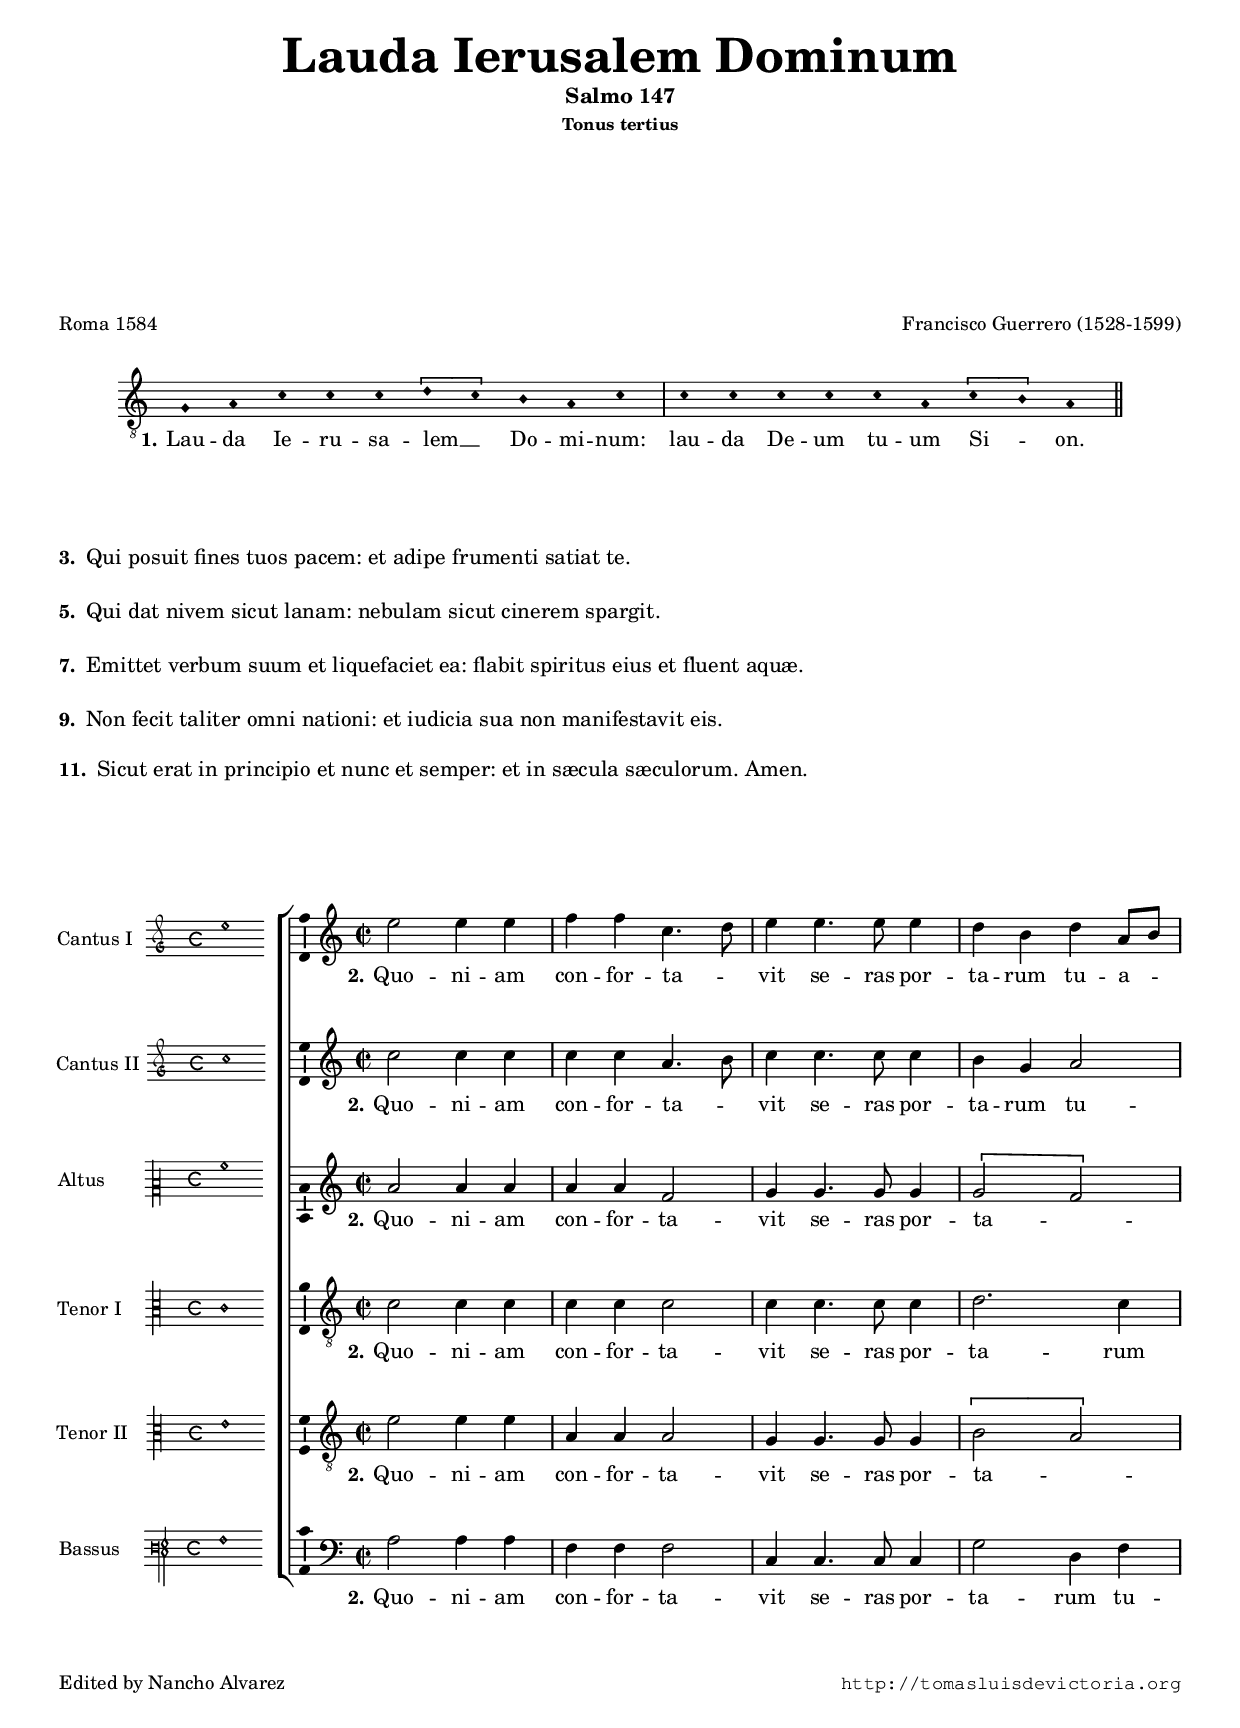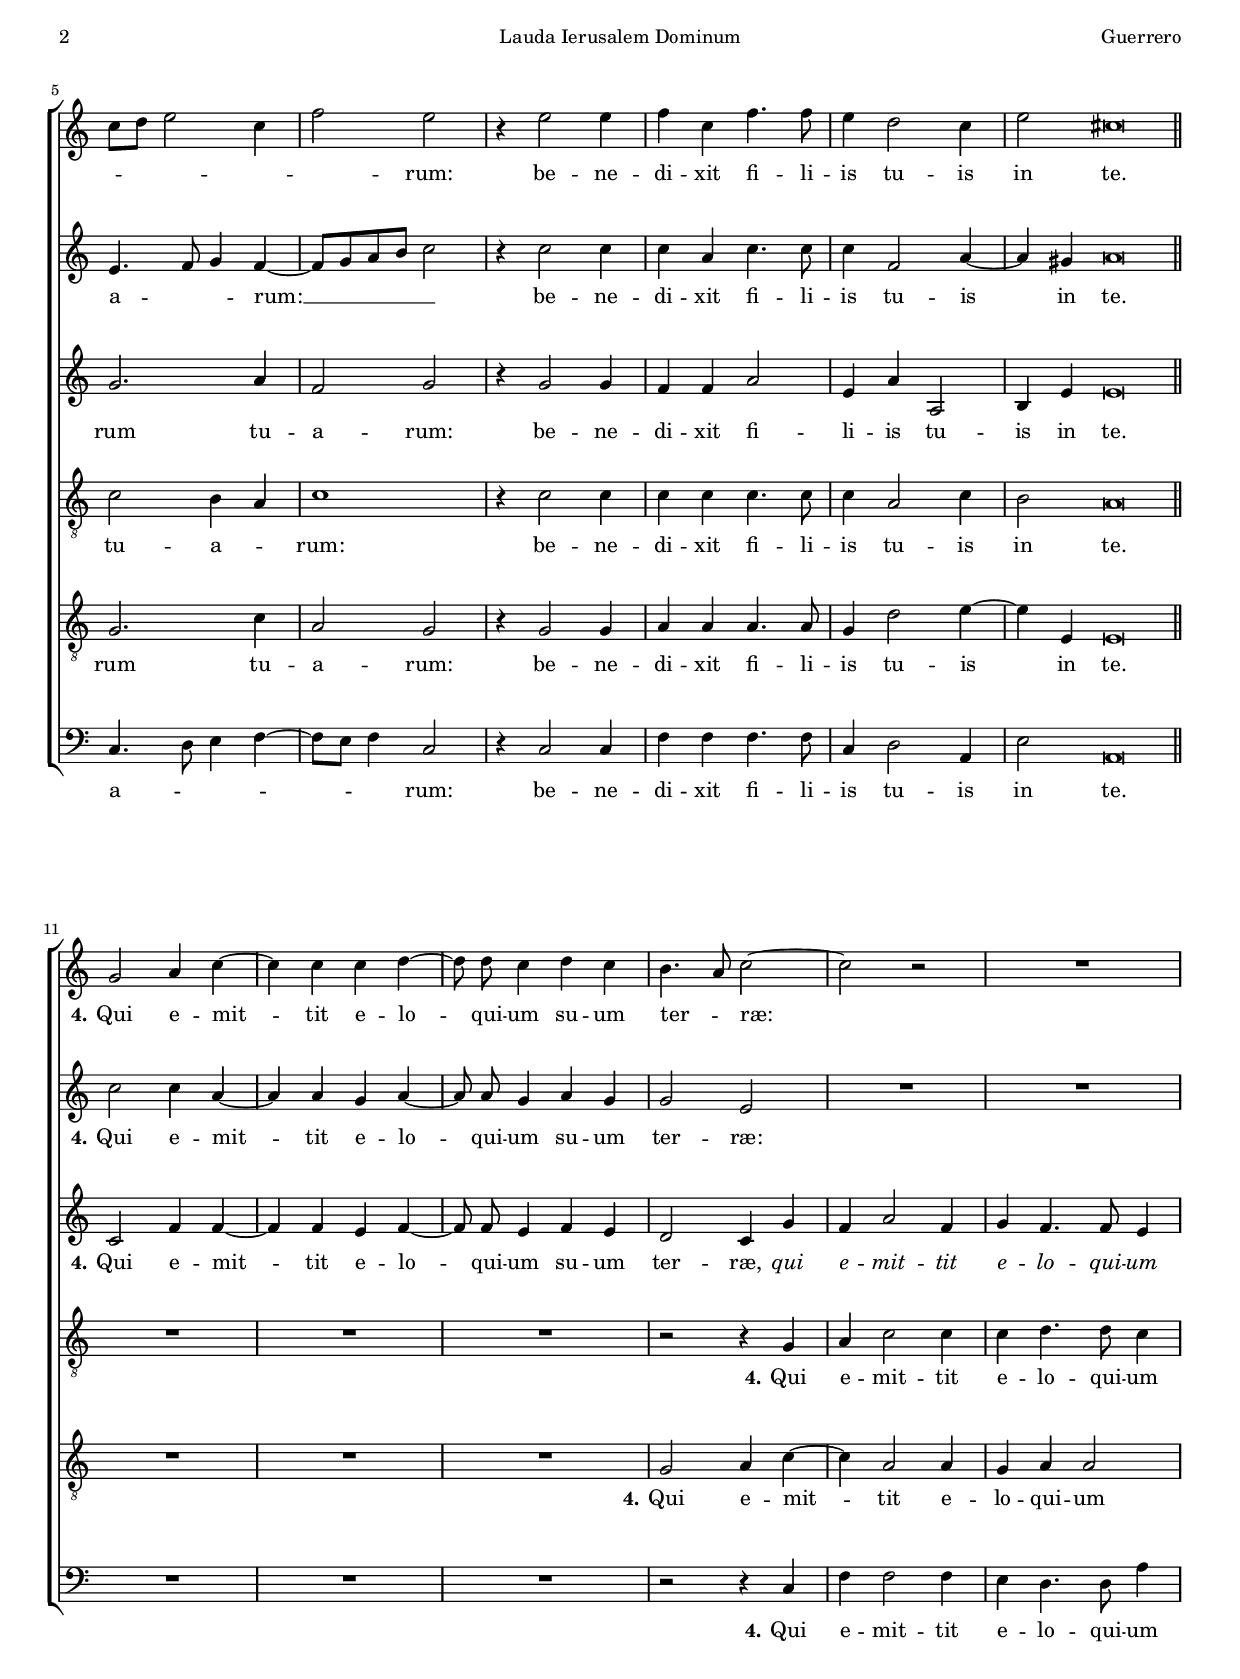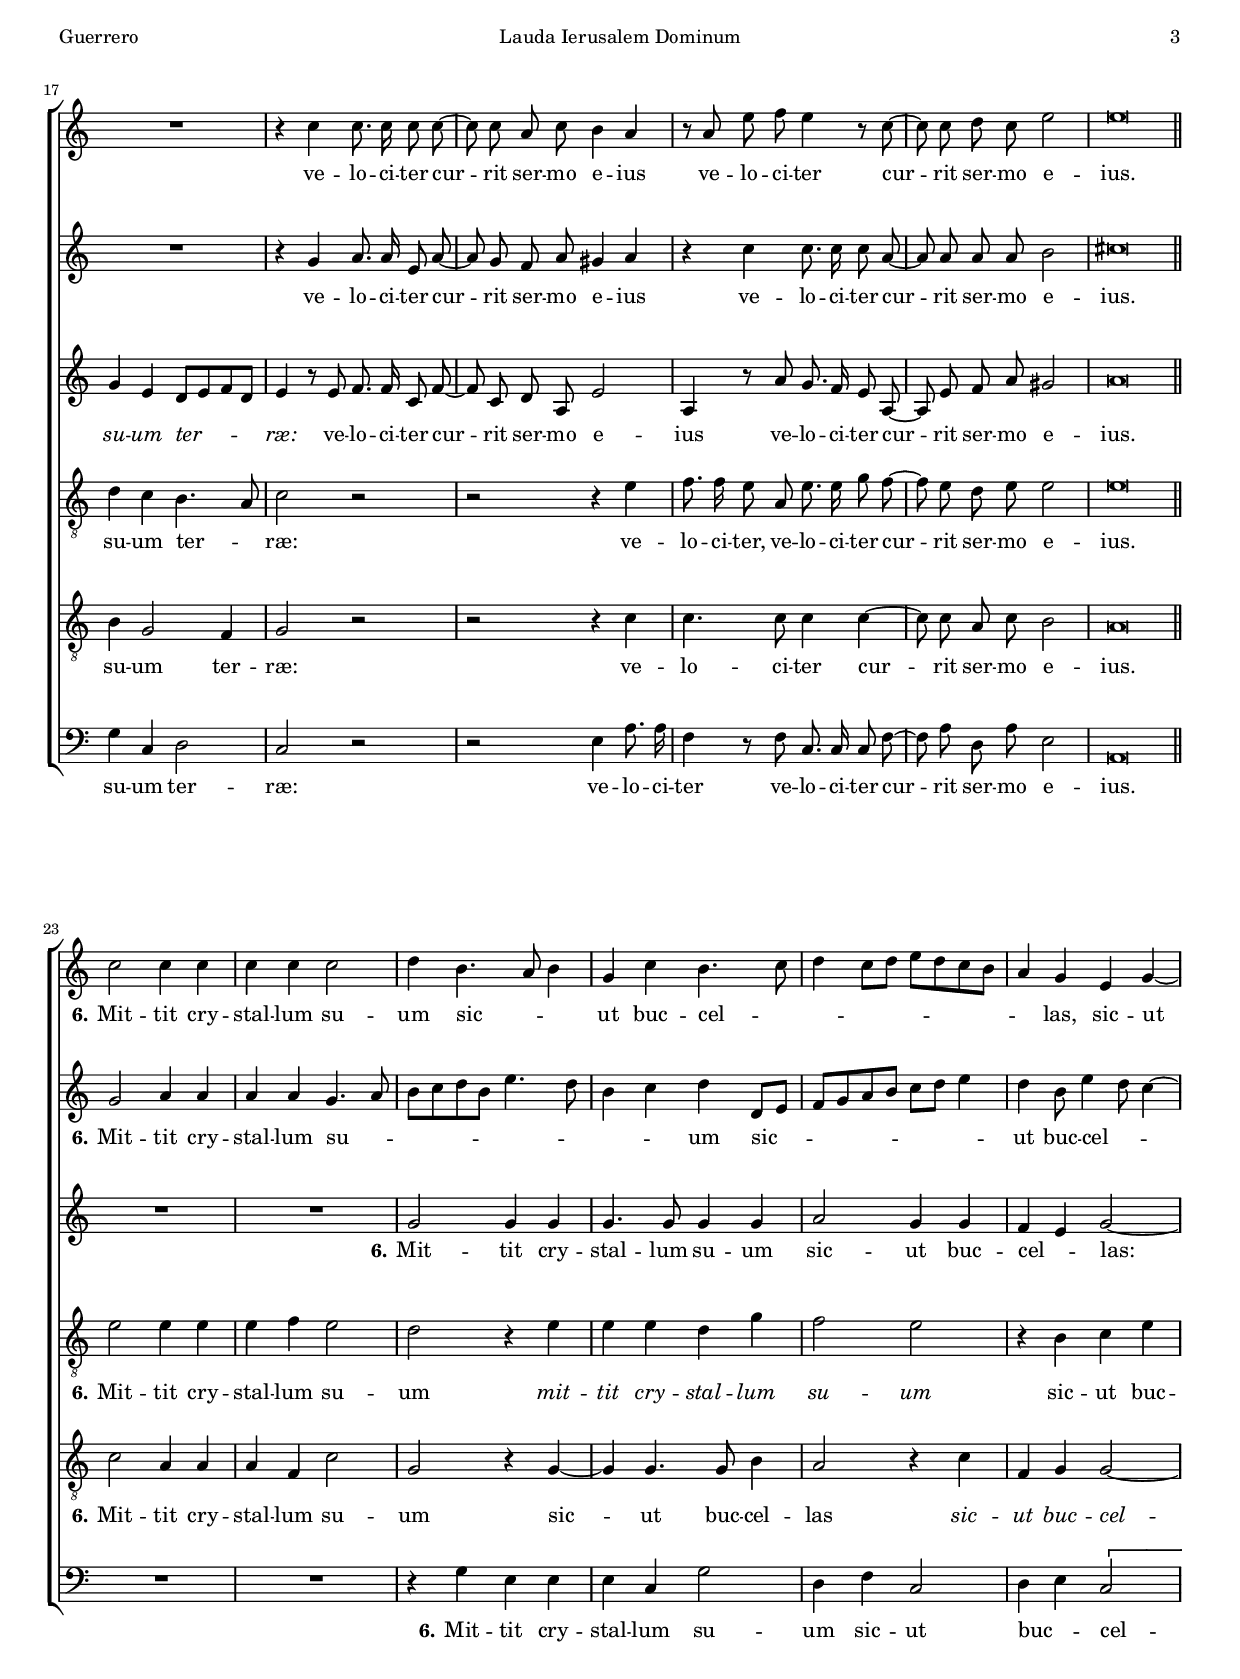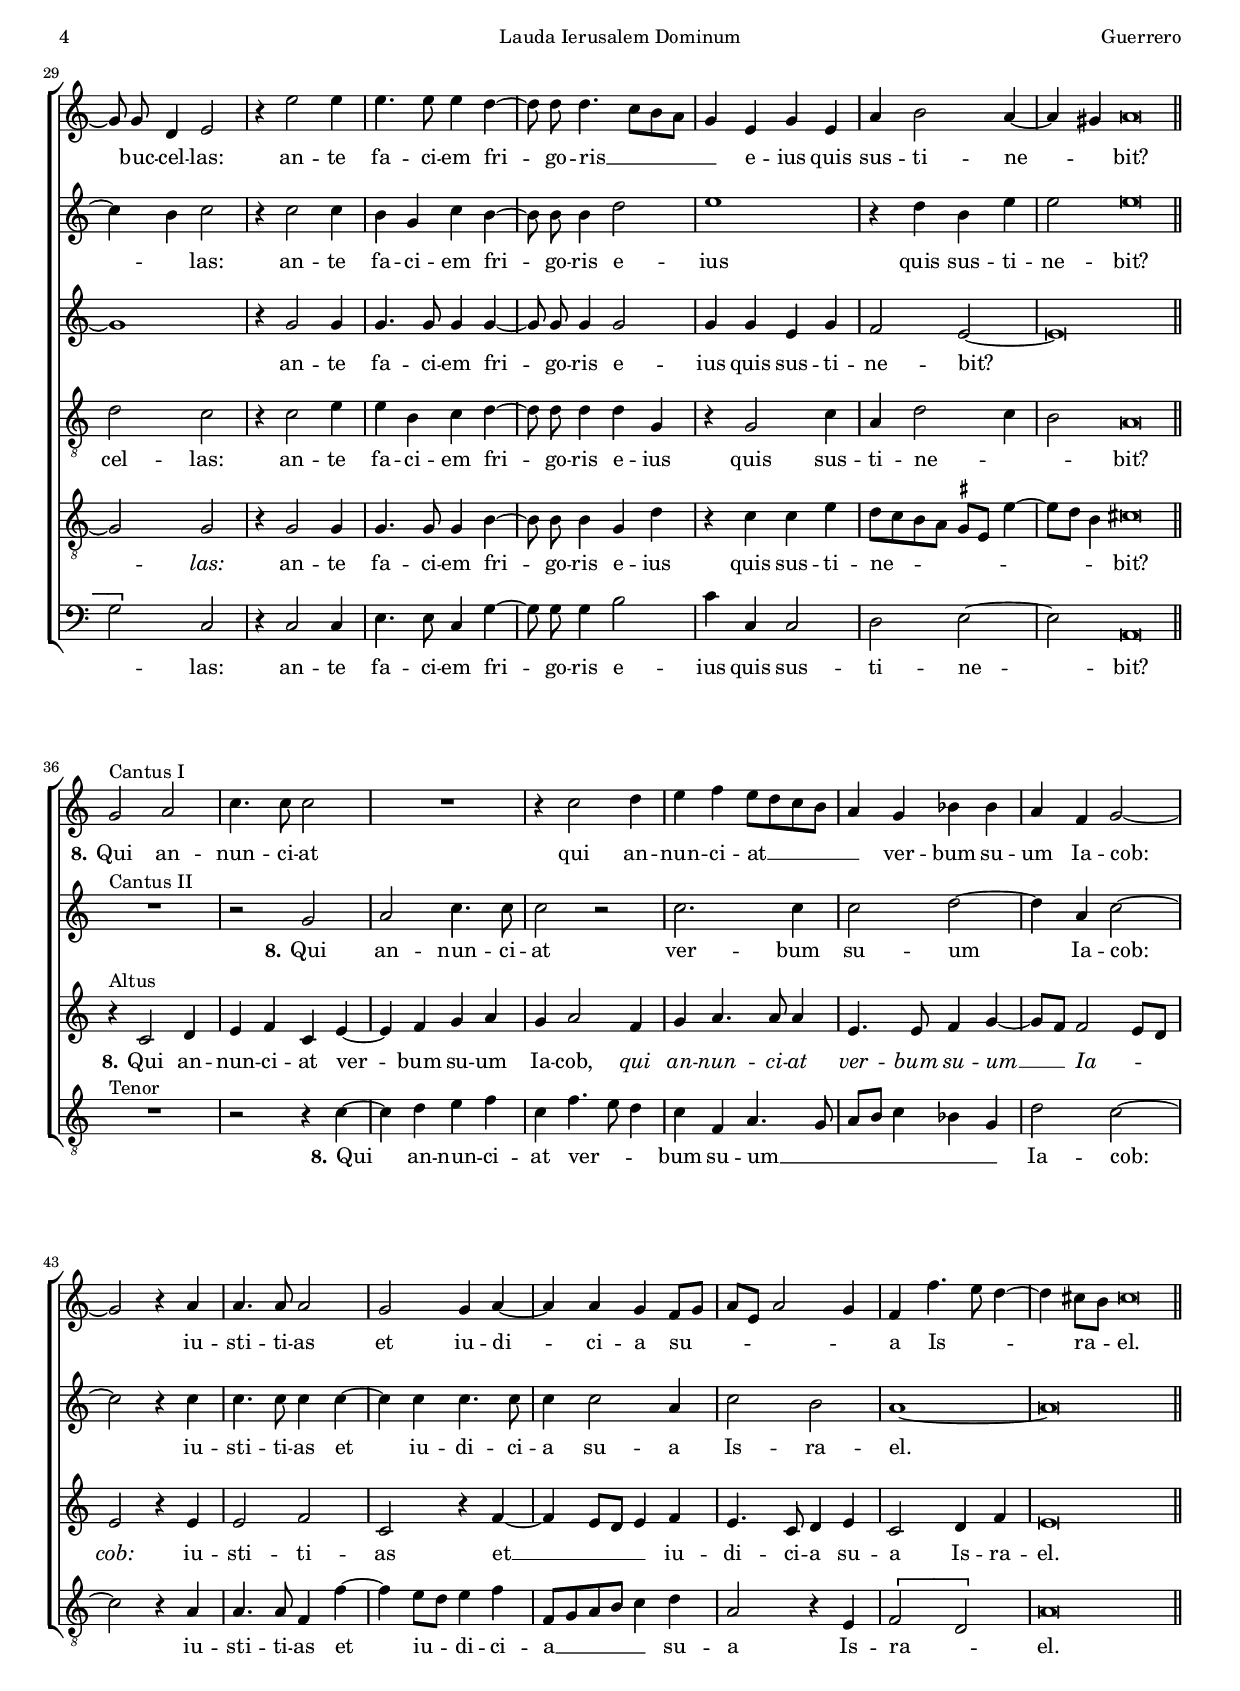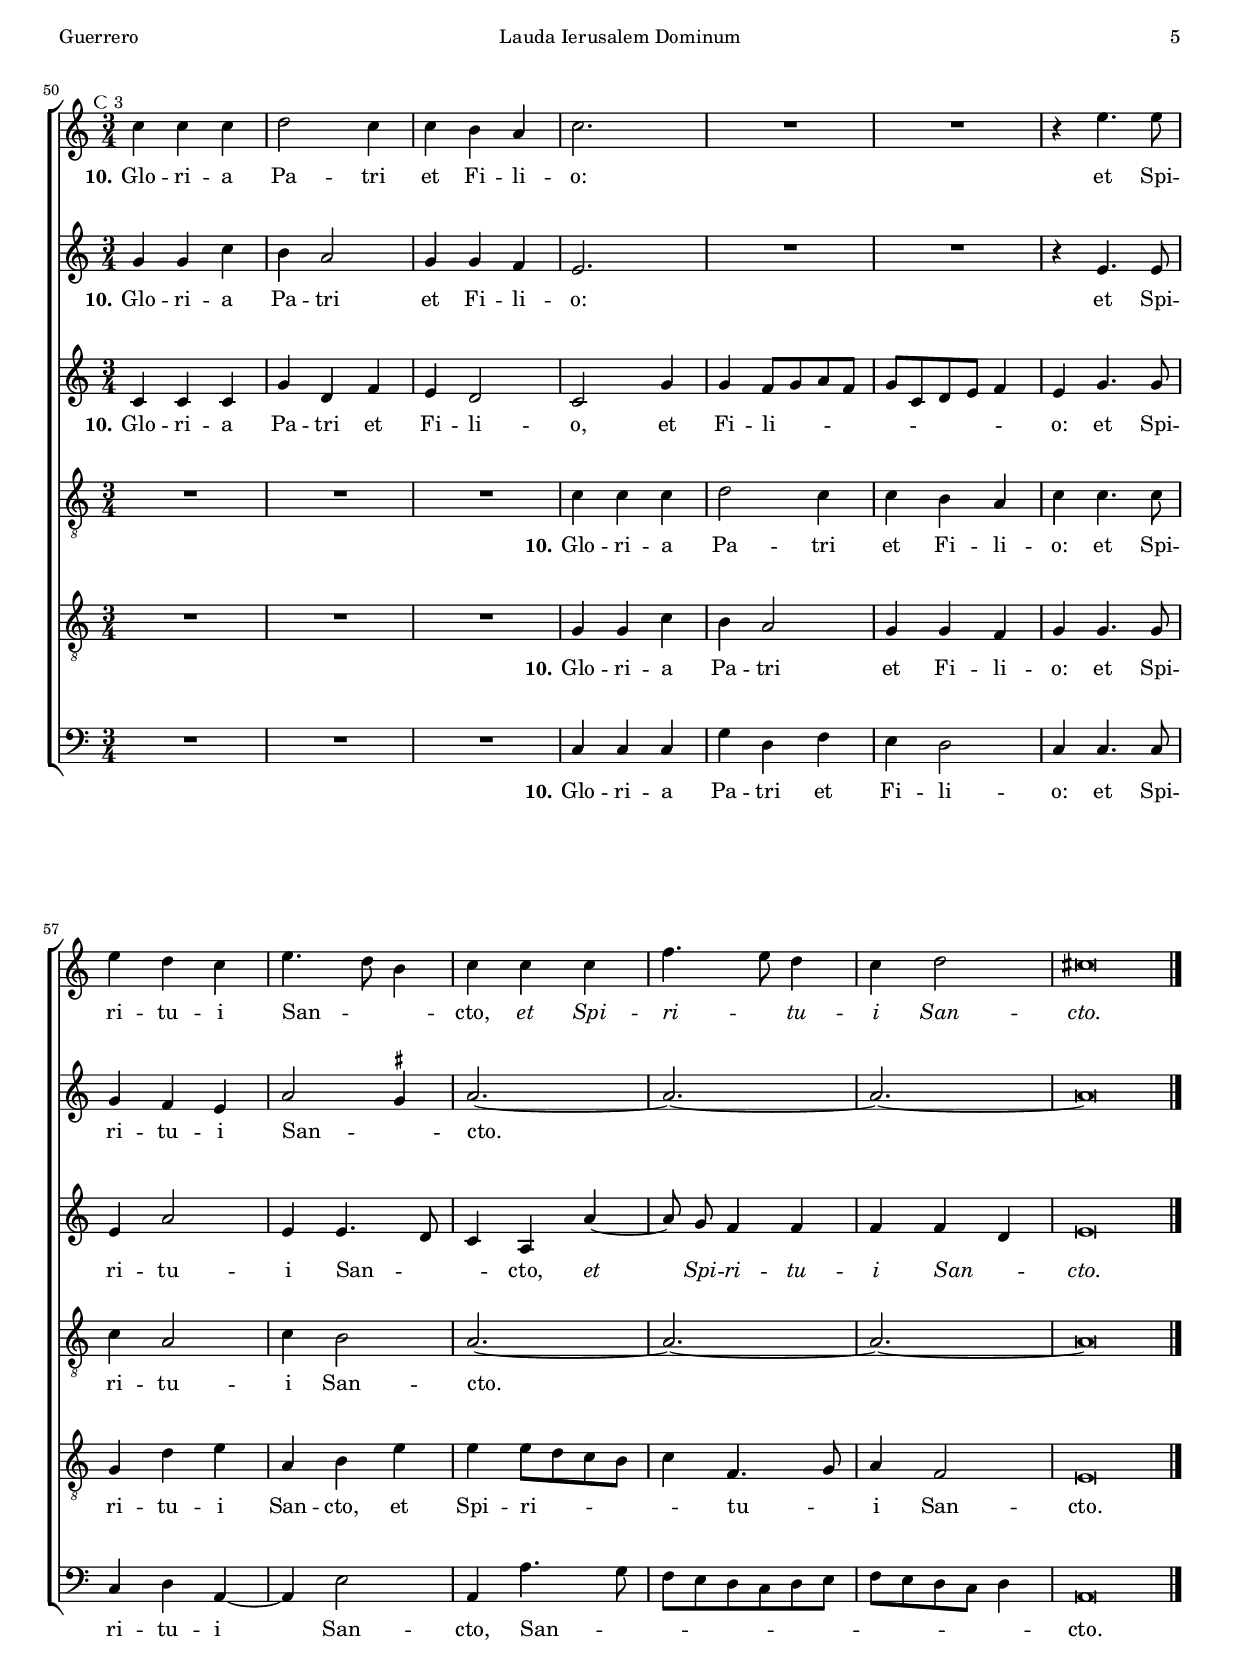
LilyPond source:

\version "2.18.0"

#(set-default-paper-size "a4")
#(set-global-staff-size 16.5)
#(ly:set-option 'point-and-click #f)
%mobile -s13.0 -i3.5 -ball -gira

italicas=\override LyricText.font-shape = #'italic
rectas=\override LyricText.font-shape = #'upright
ss=\once \set suggestAccidentals = ##t
incipitwidth = 20

htitle="Lauda Ierusalem Dominum"
hcomposer="Guerrero"

\header {
	title=\markup{\fontsize #4 \column{ " " "Lauda Ierusalem Dominum"}}
	subtitle=\markup{\column{" " "Salmo 147"}}
	subsubtitle=\markup{\column{" " "Tonus tertius" " " " " " " " " " " " " " " }}
	composer="Francisco Guerrero (1528-1599)"
        pdfauthor=\composer
	%opus="(-)"
	poet=\markup{"Roma 1584"}
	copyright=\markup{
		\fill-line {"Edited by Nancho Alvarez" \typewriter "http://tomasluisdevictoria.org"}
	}
%	tagline=""
}

%tablet \markup{\null \vspace #6 }

\score {\transpose c' c' {
<<
         \new Voice = "canto" {
                 \override Staff.TimeSignature.stencil = #'()
                 \override Stem.transparent = ##t
                 \set Score.timing = ##f
                 \override NoteHead.style = #'neomensural         
                 \clef "G_8" 
                 \key c \major
                 g4 a c' c' c' \[d' c'\] b a c' \bar "|"  % creo que los valores no son todos iguales
		 c' c' c' c' c' a \[c' b\] a \bar "||"  
         }
         \new Lyrics \lyricsto "canto" {
                 \set stanza = "1."
		 Lau -- da Ie -- ru -- sa -- lem __ _ Do -- mi -- num:
		 lau -- da De -- um tu -- um Si -- _ on.
         }
>>
        }%transpose

\layout {
         line-width=18\cm %notablet
        indent=1.0\cm
        %tablet indent = 0\cm
        ragged-right = ##f
        \override LigatureBracket.padding = #0
}
}

%tablet \markup{\null \vspace #1.5 }

\markup{\bold "3. " \larger "Qui posuit fines tuos pacem: et adipe frumenti satiat te."}
\markup{\null \vspace #1 }
\markup{\bold "5. " \larger "Qui dat nivem sicut lanam: nebulam sicut cinerem spargit."}
\markup{\null \vspace #1 }
\markup{\bold "7. " \larger "Emittet verbum suum et liquefaciet ea: flabit spiritus eius et fluent aquæ."}
\markup{\null \vspace #1 }
\markup{\bold "9. " \larger "Non fecit taliter omni nationi: et iudicia sua non manifestavit eis."}
\markup{\null \vspace #1 }
\markup{\bold "11. " \larger "Sicut erat in principio et nunc et semper: et in sæcula sæculorum. Amen."}
\markup{\null \vspace #1 }

% estas estrofas no aparecen en el original


%tablet \pageBreak

global={
  \override Score.TimeSignature.break-visibility = #'#(#f #t #t)
  \key c \major \time 2/2 \skip 1*10 \bar "||" \break
				\skip 1*12 \bar "||" \break
				\skip 1*13 \bar "||" \break
				\skip 1*14 \bar "||" \break \time 3/4
				\skip 1*3/4*13 \bar "|." }

cantus=\relative c''{
	e2 e4 e
	f f c4. d8
	e4 e4. e8 e4
	d b d a8 b
	c d e2 c4
	f2 e
	r4 e2 e4
	f c f4. f8
	e4 d2 c4
	e2 cis\breve*1/4
	\set Score.autoBeaming = ##f
	g2 a4 c ~
	c c c d ~
	d8 d c4 d c
	b4. a8 c2 ~
	c2 r
	R1*2
	r4 c c8. c16 c8 c ~
	c8 c a c b4 a
	r8 a e' f e4 r8 c ~
	c c d c e2
	e\breve*1/2
	\set Score.autoBeaming = ##t
	c2 c4 c
	c c c2
	d4 b4. a8 b4
	g c b4. c8
	d4 c8 d e d c b
	a4 g e g ~
	g8 \noBeam g d4 e2
	r4 e'2 e4
	e4. e8 e4 d ~
	d8 \noBeam d d4. c8 b a
	g4 e g e
	a b2 a4 ~
	a gis a\breve*1/4
	\once \override TextScript.padding = #1.1
	s4*0^\markup{"Cantus I"}
	g2 a
	c4. c8 c2
	R1
	r4 c2 d4
	e4 f e8 d c b
	a4 g bes bes
	a f g2 ~
	g r4 a
	a4. a8 a2
	g2 g4 a ~
	a a g f8 g 
	a e a2 g4
	f f'4. e8 d4 ~
	d cis8 b cis\breve*1/4
	% C y [simbolo que parece un silencio de negra]
	\once \override TextScript.X-offset = #-4.5
	s4*0^\markup{\musicglyph #"timesig.mensural44" \smaller \lower #.7 "3" }
	% minimas
	c4 c c 
	d2 c4
	c b a
	c2.
	R1*3/4*2
	r4 e4. e8
	e4 d c
	e4. d8 b4
	c c c
	f4. e8 d4
	c d2
	cis\breve*3/8
}

cantusdos=\relative c''{
	c2 c4 c
	c c a4. b8
	c4 c4. c8 c4
	b g a2
	e4. f8 g4 f ~
	f8 g a b c2
	r4 c2 c4
	c a c4. c8 
	c4 f,2 a4 ~
	a gis a\breve*1/4
	c2 c4 a ~
	a a g a ~
	a8 a g4 a g
	g2 e
	R1*3
	r4 g a8. a16 e8 a ~
	a8 g f a gis4 a
	r4 c c8. c16 c8 a ~
	a a a a b2
	cis\breve*1/2
	g2 a4 a 
	a a g4. a8
	b8 c d b
	e4. d8 
	b4 c d d,8 e
	f8 g a b c d e4
	d4 b8 e4 d8 c4 ~
	c4 b c2
	r4 c2 c4
	b4 g c b ~
	b8 \noBeam b b4 d2
	e1
	r4 d b e
	e2 e\breve*1/4
	\once \override TextScript.padding = #0.7
	s4*0^\markup{"Cantus II"}
	R1
	r2 g,
	a c4. c8 
	c2 r
	c2. c4
	c2 d ~
	d4 a c2 ~
	c r4 c 
	c4. c8 c4 c ~
	c4 c c4. c8
	c4 c2 a4
	c2 b
	a1 ~
	a\breve*1/2
	g4 g c
	b a2
	g4 g f
	e2.
	R1*3/4*2
	r4 e4. e8
	g4 f e
	a2 \ss gis4
	a2. ~ % breve en original?
	a ~
	a ~
	a\breve*3/8
}

altus=\relative c''{
	a2 a4 a
	a a f2
	g4 g4. g8 g4
	\[g2 f\]
	g2. a4
	f2 g
	r4 g2 g4
	f f a2
	e4 a a,2
	b4 e e\breve*1/4
	c2 f4 f ~
	f4 f e f ~
	f8 f e4 f e
	d2 c4 g'
	f4 a2 f4
	g f4. f8 e4
	g e d8[ e f d]
	e4 r8 e f8. f16 c8 f ~
	f8 c d a e'2
	a,4 r8 a'
	g8. f16 e8 a, ~
	a e' f a gis2
	a\breve*1/2
	R1*2
	g2 g4 g
	g4. g8 g4 g
	a2 g4 g
	f e g2 ~
	g1
	r4 g2 g4
	g4. g8 g4 g ~
	g8 \noBeam g g4 g2
	g4 g e g
	f2 e ~
	e\breve*1/2
	\once \override TextScript.padding = #1.1
	s4*0^\markup{"Altus"}
	r4 c2 d4
	e f c e ~
	e f g a
	g a2 f4
	g4 a4. a8 a4
	e4. e8 f4 g ~
	g8 f f2 e8 d
	e2 r4 e
	e2 f
	c2 r4 f ~
	f e8 d e4 f
	e4. c8 d4 e
	c2 d4 f
	e\breve*1/2
	c4 c c
	g' d f
	e d2
	c g'4
	g4 f8 g a f
	g c, d e f4
	e g4. g8
	e4 a2
	e4 e4. d8
	c4 a a' ~
	a8 \noBeam g f4 f
	f f d
	e\breve*3/8
}

tenor=\relative c'{
	c2 c4 c
	c c c2
	c4 c4. c8 c4
	d2. c4
	c2 b4 a
	c1
	r4 c2 c4
	c c c4. c8
	c4 a2 c4
	b2 a\breve*1/4
	R1*3
	r2 r4 g
	a c2 c4
	c d4. d8 c4
	d c b4. a8
	c2 r
	r2 r4 e
	f8. f16 e8 a, e'8. e16 g8 f ~
	f e d e e2
	e\breve*1/2
	e2 e4 e
	e f e2
	d r4 e
	e e d g
	f2 e
	r4 b c e
	d2 c
	r4 c2 e4
	e4 b c d ~
	d8 \noBeam d d4 d g,
	r4 g2 c4
	a d2 c4
	b2 a\breve*1/4
	\once \override TextScript.padding = #0.5
	s4*0^\markup{"Tenor"}
	R1
	r2 r4 c ~
	c d e f
	c f4. e8 d4
	c f, a4. g8
	a b c4 bes g
	d'2 c ~
	c r4 a
	a4. a8 f4 f' ~
	f4 e8 d e4 f
	f,8 g a b c4 d
	a2 r4 e
	\[f2 d\]
	a'\breve*1/2
	R1*3/4*3
	c4 c c
	d2 c4
	c b a
	c c4. c8
	c4 a2
	c4 b2
	a2. ~ % breve
	a ~
	a ~
	a\breve*3/8
}

tenordos=\relative c'{
	e2 e4 e
	a, a a2
	g4 g4. g8 g4
	\[b2 a\]
	g2. c4
	a2 g
	r4 g2 g4
	a a a4. a8
	g4 d'2 e4 ~
	e e, e\breve*1/4
	R1*3
	g2 a4 c ~
	c a2 a4
	g a a2
	b4 g2 f4 %? es correcto?
	g2 r
	r2 r4 c
	c4. c8 c4 c ~
	c8 c a c b2
	a\breve*1/2
	c2 a4 a 
	a f c'2
	g r4 g ~
	g g4. g8 b4
	a2 r4 c
	f,4 g g2 ~
	g g 
	r4 g2 g4
	g4. g8 g4 b ~
	b8 \noBeam b b4 g d'
	r4 c c e
	d8 c b a \ss gis e e'4 ~
	e8 d b4 cis\breve*1/4
	R1*14
	R1*3/4*3
	g4 g c
	b4 a2
	g4 g f
	g g4. g8
	g4 d' e
	a,4 b e
	e e8 d c b
	c4 f,4. g8
	a4 f2
	e\breve*3/8
}

bassus=\relative c'{
	a2 a4 a
	f f f2
	c4 c4. c8 c4
	g'2 d4 f
	c4. d8 e4 f ~
	f8 e f4 c2
	r4 c2 c4
	f f f4. f8
	c4 d2 a4
	e'2 a,\breve*1/4
	R1*3
	r2 r4 c
	f4 f2 f4
	e d4. d8 a'4
	g c, d2
	c r
	r e4 a8. a16
	f4 r8 f c8. c16 c8 f ~
	f a d, a'e2
	a,\breve*1/2
	R1*2
	r4 g' e e
	e c g'2
	d4 f c2
	d4 e \[c2
	g'\] c,
	r4 c2 c4
	e4. e8 c4 g' ~
	g8 \noBeam g g4 b2
	c4 c, c2
	d e ~
	e a,\breve*1/4
	R1*14
	R1*3/4*3
	c4 c c
	g' d f
	e d2
	c4 c4. c8
	c4 d a ~
	a4 e'2
	a,4 a'4. g8
	f8 e d c d e
	f e d c d4
	a\breve*3/8
}

textocantus=\lyricmode{
\set stanza = "2."
Quo -- ni -- am con -- for -- ta -- _ vit se -- ras por -- ta -- rum tu -- a -- _ _ _ _ _ _ rum:
be -- ne -- di -- xit fi -- li -- is tu -- is in te.
\set stanza = "4."
Qui e -- mit -- tit e -- lo -- qui -- um su -- um ter -- _ ræ:
ve -- lo -- ci -- ter cur -- rit ser -- mo e -- ius
ve -- lo -- ci -- ter cur -- rit ser -- mo e -- ius.
\set stanza = "6."
Mit -- tit cry -- stal -- lum su -- um sic -- _ _ ut buc -- cel -- _ _ _ _ _ _ _ _ _ las,
sic -- ut buc -- cel -- las:
an -- te fa -- ci -- em fri -- go -- ris __ _ _ _ _ e -- ius
quis sus -- ti -- ne -- _ bit?
\set stanza = "8."
Qui an -- nun -- ci -- at
qui an -- nun -- ci -- at __ _ _ _ _ ver -- bum su -- um Ia -- cob:
iu -- sti -- ti -- as et iu -- di -- ci -- a su -- _ _ _ _ _ a Is -- _ _ ra -- _ el.
\set stanza = "10."
Glo -- ri -- a Pa -- tri et Fi -- li -- o:
et Spi -- ri -- tu -- i San -- _ _ cto,
\italicas et Spi -- ri -- _ tu -- i San -- cto.
}

textocantusdos=\lyricmode{
\set stanza = "2."
Quo -- ni -- am con -- for -- ta -- _ vit se -- ras por -- ta -- rum tu -- a -- _ _ rum: __ _ _ _ _ 
be -- ne -- di -- xit fi -- li -- is tu -- is in te.
\set stanza = "4."
Qui e -- mit -- tit e -- lo -- qui -- um su -- um ter -- ræ:
ve -- lo -- ci -- ter cur -- rit ser -- mo e -- ius
ve -- lo -- ci -- ter cur -- rit ser -- mo e -- ius.
\set stanza = "6."
Mit -- tit cry -- stal -- lum su -- _ _ _ _ _ _ _ _ _ um
sic -- _ _ _ _ _ _ _ _ ut buc -- cel -- _ _ _ las:
an -- te fa -- ci -- em fri -- go -- ris e -- ius quis sus -- ti -- ne -- bit?
\set stanza = "8."
Qui an -- nun -- ci -- at ver -- bum su -- um Ia -- cob:
iu -- sti -- ti -- as et iu -- di -- ci -- a su -- a Is -- ra -- el.
\set stanza = "10."
Glo -- ri -- a Pa -- tri et Fi -- li -- o:
et Spi -- ri -- tu -- i San -- _ cto.
}

textoaltus=\lyricmode{
\set stanza = "2."
Quo -- ni -- am con -- for -- ta -- vit se -- ras por -- ta -- _ rum tu -- a -- rum:
be -- ne -- di -- xit fi -- li -- is tu -- is in te.
\set stanza = "4."
Qui e -- mit -- tit e -- lo -- qui -- um su -- um ter -- ræ,
\italicas qui e -- mit -- tit e -- lo -- qui -- um su -- um ter -- ræ: \rectas
ve -- lo -- ci -- ter cur -- rit ser -- mo e -- ius
ve -- lo -- ci -- ter cur -- rit ser -- mo e -- ius.
\set stanza = "6."
Mit -- tit cry -- stal -- lum su -- um sic -- ut buc -- cel -- _ las:
an -- te fa -- ci -- em fri -- go -- ris e -- ius quis sus -- ti -- ne -- bit?
\set stanza = "8."
Qui an -- nun -- ci -- at ver -- bum su -- um Ia -- cob,
\italicas qui an -- nun -- ci -- at ver -- bum su -- um __ _ Ia -- _ _ cob: \rectas
iu -- sti -- ti -- as et __ _ _ _ iu -- di -- ci -- a su -- a Is -- ra -- el.
\set stanza = "10."
Glo -- ri -- a Pa -- tri et Fi -- li -- o,
et Fi -- li -- _ _ _ _ _ _ _ _ o:
et Spi -- ri -- tu -- i San -- _ _ cto,
\italicas et Spi -- ri -- tu -- i San -- _ cto.
}

textotenor=\lyricmode{
\set stanza = "2."
Quo -- ni -- am con -- for -- ta -- vit se -- ras por -- ta -- rum tu -- a -- _ rum:
be -- ne -- di -- xit fi -- li -- is tu -- is in te.
\set stanza = "4."
Qui e -- mit -- tit e -- lo -- qui -- um su -- um ter -- _ ræ:
ve -- lo -- ci -- ter,
ve -- lo -- ci -- ter cur -- rit ser -- mo e -- ius.
\set stanza = "6."
Mit -- tit cry -- stal -- lum su -- um 
\italicas mit -- tit cry -- stal -- lum su -- um \rectas sic -- ut buc -- cel -- las:
an -- te fa -- ci -- em fri -- go -- ris e -- ius quis sus -- ti -- ne -- _ _ bit?
\set stanza = "8."
Qui an -- nun -- ci -- at ver -- _ _ bum su -- um __ _ _ _ _ _ _ Ia -- cob:
iu -- sti -- ti -- as et iu -- _ di -- ci -- a __ _ _ _ _ su -- a Is -- ra -- _ el.
\set stanza = "10."
Glo -- ri -- a Pa -- tri et Fi -- li -- o:
et Spi -- ri -- tu -- i San -- cto.
}

textotenordos=\lyricmode{
\set stanza = "2."
Quo -- ni -- am con -- for -- ta -- vit se -- ras por -- ta -- _ rum tu -- a -- rum:
be -- ne -- di -- xit fi -- li -- is tu -- is in te.
\set stanza = "4."
Qui e -- mit -- tit e -- lo -- qui -- um su -- um ter -- ræ:
ve -- lo -- ci -- ter cur -- rit ser -- mo e -- ius.
\set stanza = "6."
Mit -- tit cry -- stal -- lum su -- um sic -- ut buc -- cel -- las
\italicas sic -- ut buc -- cel -- las: \rectas
an -- te fa -- ci -- em fri -- go -- ris e -- ius
quis sus -- ti -- ne -- _ _ _ _ _ _ _ _ bit?
\set stanza = "10."
Glo -- ri -- a Pa -- tri et Fi -- li -- o:
et Spi -- ri -- tu -- i San -- cto,
et Spi -- ri -- _ _ _ _ tu -- _ i San -- cto.
}

textobassus=\lyricmode{
\set stanza = "2."
Quo -- ni -- am con -- for -- ta -- vit se -- ras por -- ta -- rum tu -- a -- _ _ _ _ _ rum:
be -- ne -- di -- xit fi -- li -- is tu -- is in te.
\set stanza = "4."
Qui e -- mit -- tit e -- lo -- qui -- um su -- um ter -- ræ:
ve -- lo -- ci -- ter
ve -- lo -- ci -- ter cur -- rit ser -- mo e -- ius.
\set stanza = "6."
Mit -- tit cry -- stal -- lum su -- um sic -- ut buc -- _ cel -- _ las:
an -- te fa -- ci -- em fri -- go -- ris e -- ius quis sus -- ti -- ne -- bit?
\set stanza = "10."
Glo -- ri -- a Pa -- tri et Fi -- li -- o:
et Spi -- ri -- tu -- i San -- cto,
San -- _ _ _ _ _ _ _ _ _ _ _ _ cto.
}

incipitcantus=\markup{
	\score{
		{ 
		\set Staff.instrumentName="Cantus I  "
		\override NoteHead.style = #'neomensural
		\override Rest.style = #'neomensural
		\override Staff.TimeSignature.style = #'neomensural
		\cadenzaOn 
		\clef "petrucci-g"
		\key c \major
		\time 4/4
		e''1
		} 
	\layout {
		\context {\Voice
			\remove Ligature_bracket_engraver
			\consists Mensural_ligature_engraver
		}
		line-width=\incipitwidth
		indent = 0
	}
	}
}

incipitcantusdos=\markup{
	\score{
		{ 
		\set Staff.instrumentName="Cantus II "
		\override NoteHead.style = #'neomensural
		\override Rest.style = #'neomensural
		\override Staff.TimeSignature.style = #'neomensural
		\cadenzaOn 
		\clef "petrucci-g"
		\key c \major
		\time 4/4
		c''1
		} 
	\layout {
		\context {\Voice
			\remove Ligature_bracket_engraver
			\consists Mensural_ligature_engraver
		}
		line-width=\incipitwidth
		indent = 0
	}
	}
}


incipitaltus=\markup{
	\score{
		{ 
		\set Staff.instrumentName="Altus       "
		\override NoteHead.style = #'neomensural
		\override Rest.style = #'neomensural
		\override Staff.TimeSignature.style = #'neomensural
		\cadenzaOn 
		\clef "petrucci-c2"
		\key c \major
		\time 4/4
		a'1
		} 
	\layout {
		\context {\Voice
			\remove Ligature_bracket_engraver
			\consists Mensural_ligature_engraver
		}
		line-width=\incipitwidth
		indent = 0
	}
	}
}

incipittenor=\markup{
	\score{
		{ 
		\set Staff.instrumentName="Tenor I    "
		\override NoteHead.style = #'neomensural 
		\override Rest.style = #'neomensural
		\override Staff.TimeSignature.style = #'neomensural
		\cadenzaOn 
		\clef "petrucci-c3"
		\key c \major
		\time 4/4
		c'1
		} 
	\layout {
		\context {\Voice
			\remove Ligature_bracket_engraver
			\consists Mensural_ligature_engraver
		}
		line-width=\incipitwidth
		indent=0
	}
	}
}


incipittenordos=\markup{
	\score{
		{ 
		\set Staff.instrumentName="Tenor II   "
		\override NoteHead.style = #'neomensural 
		\override Rest.style = #'neomensural
		\override Staff.TimeSignature.style = #'neomensural
		\cadenzaOn 
		\clef "petrucci-c3"
		\key c \major
		\time 4/4
		e'1
		} 
	\layout {
		\context {\Voice
			\remove Ligature_bracket_engraver
			\consists Mensural_ligature_engraver
		}
		line-width=\incipitwidth
		indent=0
	}
	}
}

incipitbassus=\markup{
	\score{
		{ 
		\set Staff.instrumentName="Bassus    "
		\override NoteHead.style = #'neomensural 
		\override Rest.style = #'neomensural
		\override Staff.TimeSignature.style = #'neomensural
		\cadenzaOn 
		\clef "petrucci-f3"
		\key c \major
		\time 4/4
		a1
		} 
	\layout {
		\context {\Voice
			\remove Ligature_bracket_engraver
			\consists Mensural_ligature_engraver
		}
		line-width=\incipitwidth
		indent=0
	}
	}
}



\score {\transpose c' c'{
\new ChoirStaff<<

	\new Staff <<\global
	\new Voice="v1" {
		\set Staff.instrumentName=\incipitcantus
		\clef "treble"
		\cantus }
	\new Lyrics \lyricsto "v1" {\textocantus }
	>>
	
	\new Staff <<\global
	\new Voice="v5" {
		\set Staff.instrumentName=\incipitcantusdos
		\clef "treble"
		\cantusdos }
	\new Lyrics \lyricsto "v5" {\textocantusdos }
	>>

	\new Staff <<\global
	\new Voice="v2" {
		\set Staff.instrumentName=\incipitaltus
		\clef "treble"
		\altus }
	\new Lyrics \lyricsto "v2" {\textoaltus }
	>>
	
	\new Staff <<\global
	\new Voice="v3" {
		\set Staff.instrumentName=\incipittenor
		\clef "G_8"
		\tenor }
	\new Lyrics \lyricsto "v3" {\textotenor }
	>>

		\new Staff <<\global
	\new Voice="v6" {
		\set Staff.instrumentName=\incipittenordos
		\clef "G_8"
		\tenordos }
	\new Lyrics \lyricsto "v6" {\textotenordos }
	>>

	\new Staff <<\global
	\new Voice="v4" {
		\set Staff.instrumentName=\incipitbassus
		\clef "bass"
		\bassus }
	\new Lyrics \lyricsto "v4" {\textobassus }
	>>
	
>>

	}%transpose

\layout{ 
	\context {\Lyrics 
		\override VerticalAxisGroup.staff-affinity = #UP
		\override VerticalAxisGroup.nonstaff-relatedstaff-spacing =
			#'((basic-distance . 0) (minimum-distance . 0) (padding . 1))
		\override LyricText.font-size = #1.2
		\override LyricHyphen.minimum-distance = #0.5
	}
	\context {\Score 
		tempoHideNote = ##t
		\override BarNumber.padding = #2 
	}
	\context {\Voice 
		%melismaBusyProperties = #'()
		%autoBeaming = ##f
	}
	\context {\Staff 
                \RemoveEmptyStaves
                %\override VerticalAxisGroup.remove-first = ##t
		\override VerticalAxisGroup.staff-staff-spacing =
			#'((basic-distance . 11) (minimum-distance . 0) (padding . 1))
		\consists Ambitus_engraver 
		\override LigatureBracket.padding = #1
	}
}

%\midi { \mtempo }

}


\paper{
	evenHeaderMarkup=\markup  \fill-line { \fromproperty #'page:page-number-string \htitle \hcomposer }
	oddHeaderMarkup= \markup  \fill-line { \on-the-fly #not-first-page \hcomposer \on-the-fly #not-first-page \htitle \on-the-fly #not-first-page \fromproperty #'page:page-number-string }
	%system-count=20
	%page-count = 8
	ragged-last-bottom = ##f
	indent=3.9\cm
	system-system-spacing =
	#'((basic-distance . 20) (minimum-distance . 0) (padding . 5))
	top-system-spacing = % header
	#'((basic-distance . 9) (minimum-distance . 0) (padding . 0))
	last-bottom-spacing = % footer
	#'((basic-distance . 12) (minimum-distance . 0) (padding . 0))
	markup-system-spacing.padding = #4
        score-markup-spacing.basic-distance = #0
}
